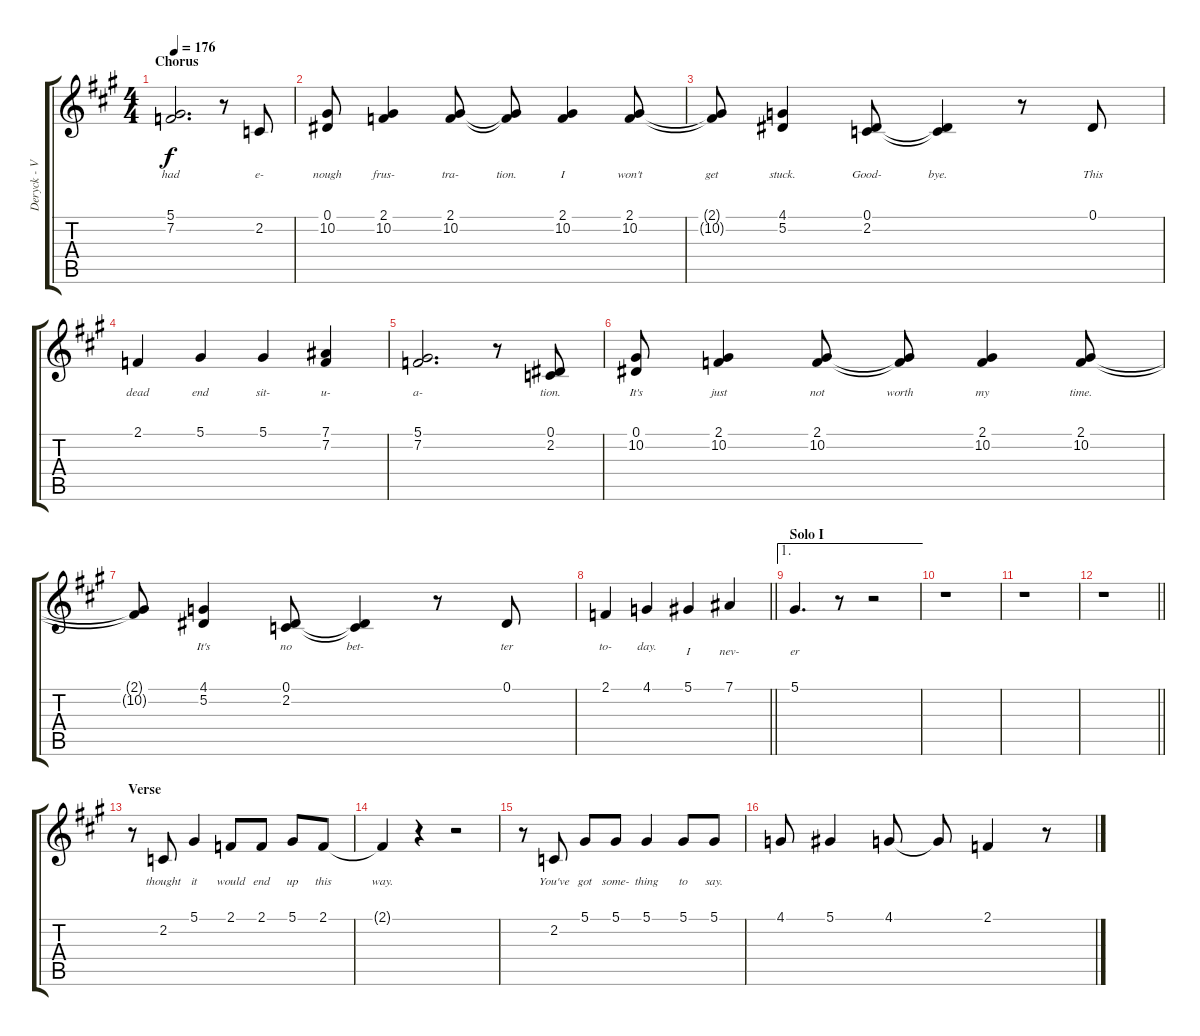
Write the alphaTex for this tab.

\track ("Deryck - Vocals" "Deryck - V") {instrument lead2sawtooth}
\staff {score tabs}
\tuning (Eb4 Bb3 Gb3 Db3 Ab2 Eb2) {hide}
\ts (4 4)
\section ("" "Chorus")
\tempo 176
\clef g2
\ks a
(5.1 7.2).2{d lyrics (0 "had") lyrics (1 "") lyrics (2 "") lyrics (3 "") lyrics (4 "") dy f} r.8 2.2.8{lyrics (0 "e-") lyrics (1 "") lyrics (2 "") lyrics (3 "") lyrics (4 "")} |
(0.1 10.2).8{lyrics (0 "nough") lyrics (1 "") lyrics (2 "") lyrics (3 "") lyrics (4 "")} (2.1 10.2).4{lyrics (0 "frus-") lyrics (1 "") lyrics (2 "") lyrics (3 "") lyrics (4 "")} (2.1 10.2).8{lyrics (0 "tra-") lyrics (1 "") lyrics (2 "") lyrics (3 "") lyrics (4 "")} (2.1{t} 10.2{t}).8{lyrics (0 "tion.") lyrics (1 "") lyrics (2 "") lyrics (3 "") lyrics (4 "")} (2.1 10.2).4{lyrics (0 "I") lyrics (1 "") lyrics (2 "") lyrics (3 "") lyrics (4 "")} (2.1 10.2).8{lyrics (0 "won't") lyrics (1 "") lyrics (2 "") lyrics (3 "") lyrics (4 "")} |
(2.1{t} 10.2{t}).8{lyrics (0 "get") lyrics (1 "") lyrics (2 "") lyrics (3 "") lyrics (4 "")} (4.1 5.2).4{lyrics (0 "stuck.") lyrics (1 "") lyrics (2 "") lyrics (3 "") lyrics (4 "")} (0.1 2.2).8{lyrics (0 "Good-") lyrics (1 "") lyrics (2 "") lyrics (3 "") lyrics (4 "")} (0.1{t} 2.2{t}).4{lyrics (0 "bye.") lyrics (1 "") lyrics (2 "") lyrics (3 "") lyrics (4 "")} r.8 0.1.8{lyrics (0 "This") lyrics (1 "") lyrics (2 "") lyrics (3 "") lyrics (4 "")} |
2.1.4{lyrics (0 "dead") lyrics (1 "") lyrics (2 "") lyrics (3 "") lyrics (4 "")} 5.1.4{lyrics (0 "end") lyrics (1 "") lyrics (2 "") lyrics (3 "") lyrics (4 "")} 5.1.4{lyrics (0 "sit-") lyrics (1 "") lyrics (2 "") lyrics (3 "") lyrics (4 "")} (7.1 7.2).4{lyrics (0 "u-") lyrics (1 "") lyrics (2 "") lyrics (3 "") lyrics (4 "")} |
(5.1 7.2).2{d lyrics (0 "a-") lyrics (1 "") lyrics (2 "") lyrics (3 "") lyrics (4 "")} r.8 (0.1 2.2).8{lyrics (0 "tion.") lyrics (1 "") lyrics (2 "") lyrics (3 "") lyrics (4 "")} |
(0.1 10.2).8{lyrics (0 "It's") lyrics (1 "") lyrics (2 "") lyrics (3 "") lyrics (4 "")} (2.1 10.2).4{lyrics (0 "just") lyrics (1 "") lyrics (2 "") lyrics (3 "") lyrics (4 "")} (2.1 10.2).8{lyrics (0 "not") lyrics (1 "") lyrics (2 "") lyrics (3 "") lyrics (4 "")} (2.1{t} 10.2{t}).8{lyrics (0 "worth") lyrics (1 "") lyrics (2 "") lyrics (3 "") lyrics (4 "")} (2.1 10.2).4{lyrics (0 "my") lyrics (1 "") lyrics (2 "") lyrics (3 "") lyrics (4 "")} (2.1 10.2).8{lyrics (0 "time.") lyrics (1 "") lyrics (2 "") lyrics (3 "") lyrics (4 "")} |
(2.1{t} 10.2{t}).8{lyrics (0 "") lyrics (1 "") lyrics (2 "") lyrics (3 "") lyrics (4 "")} (4.1 5.2).4{lyrics (0 "It's") lyrics (1 "") lyrics (2 "") lyrics (3 "") lyrics (4 "")} (0.1 2.2).8{lyrics (0 "no") lyrics (1 "") lyrics (2 "") lyrics (3 "") lyrics (4 "")} (0.1{t} 2.2{t}).4{lyrics (0 "bet-") lyrics (1 "") lyrics (2 "") lyrics (3 "") lyrics (4 "")} r.8 0.1.8{lyrics (0 "ter") lyrics (1 "") lyrics (2 "") lyrics (3 "") lyrics (4 "")} |
\barLineRight lightlight
2.1.4{lyrics (0 "to-") lyrics (1 "") lyrics (2 "") lyrics (3 "") lyrics (4 "")} 4.1.4{lyrics (0 "day.") lyrics (1 "") lyrics (2 "") lyrics (3 "") lyrics (4 "")} 5.1.4{lyrics (0 "") lyrics (1 "I") lyrics (2 "") lyrics (3 "") lyrics (4 "")} 7.1.4{lyrics (0 "") lyrics (1 "nev-") lyrics (2 "") lyrics (3 "") lyrics (4 "")} |
\ae 1
\section ("" "Solo I")
5.1.4{d lyrics (0 "") lyrics (1 "er") lyrics (2 "") lyrics (3 "") lyrics (4 "")} r.8 r.2 |
r.1 |
r.1 |
\barLineRight lightlight
r.1 |
\section ("" "Verse")
r.8 2.2.8{lyrics (0 "") lyrics (1 "thought") lyrics (2 "") lyrics (3 "") lyrics (4 "")} 5.1.4{lyrics (0 "") lyrics (1 "it") lyrics (2 "") lyrics (3 "") lyrics (4 "")} 2.1.8{lyrics (0 "") lyrics (1 "would") lyrics (2 "") lyrics (3 "") lyrics (4 "")} 2.1.8{lyrics (0 "") lyrics (1 "end") lyrics (2 "") lyrics (3 "") lyrics (4 "")} 5.1.8{lyrics (0 "") lyrics (1 "up") lyrics (2 "") lyrics (3 "") lyrics (4 "")} 2.1.8{lyrics (0 "") lyrics (1 "this") lyrics (2 "") lyrics (3 "") lyrics (4 "")} |
2.1{t}.4{lyrics (0 "") lyrics (1 "way.") lyrics (2 "") lyrics (3 "") lyrics (4 "")} r.4 r.2 |
r.8 2.2.8{lyrics (0 "") lyrics (1 "You've") lyrics (2 "") lyrics (3 "") lyrics (4 "")} 5.1.8{lyrics (0 "") lyrics (1 "got") lyrics (2 "") lyrics (3 "") lyrics (4 "")} 5.1.8{lyrics (0 "") lyrics (1 "some-") lyrics (2 "") lyrics (3 "") lyrics (4 "")} 5.1.4{lyrics (0 "") lyrics (1 "thing") lyrics (2 "") lyrics (3 "") lyrics (4 "")} 5.1.8{lyrics (0 "") lyrics (1 "to") lyrics (2 "") lyrics (3 "") lyrics (4 "")} 5.1.8{lyrics (0 "") lyrics (1 "say.") lyrics (2 "") lyrics (3 "") lyrics (4 "")} |
4.1.8{lyrics (0 "") lyrics (1 "") lyrics (2 "") lyrics (3 "") lyrics (4 "")} 5.1.4{lyrics (0 "") lyrics (1 "") lyrics (2 "") lyrics (3 "") lyrics (4 "")} 4.1.8{lyrics (0 "") lyrics (1 "") lyrics (2 "") lyrics (3 "") lyrics (4 "")} 4.1{t}.8{lyrics (0 "") lyrics (1 "") lyrics (2 "") lyrics (3 "") lyrics (4 "")} 2.1.4{lyrics (0 "") lyrics (1 "") lyrics (2 "") lyrics (3 "") lyrics (4 "")} r.8
